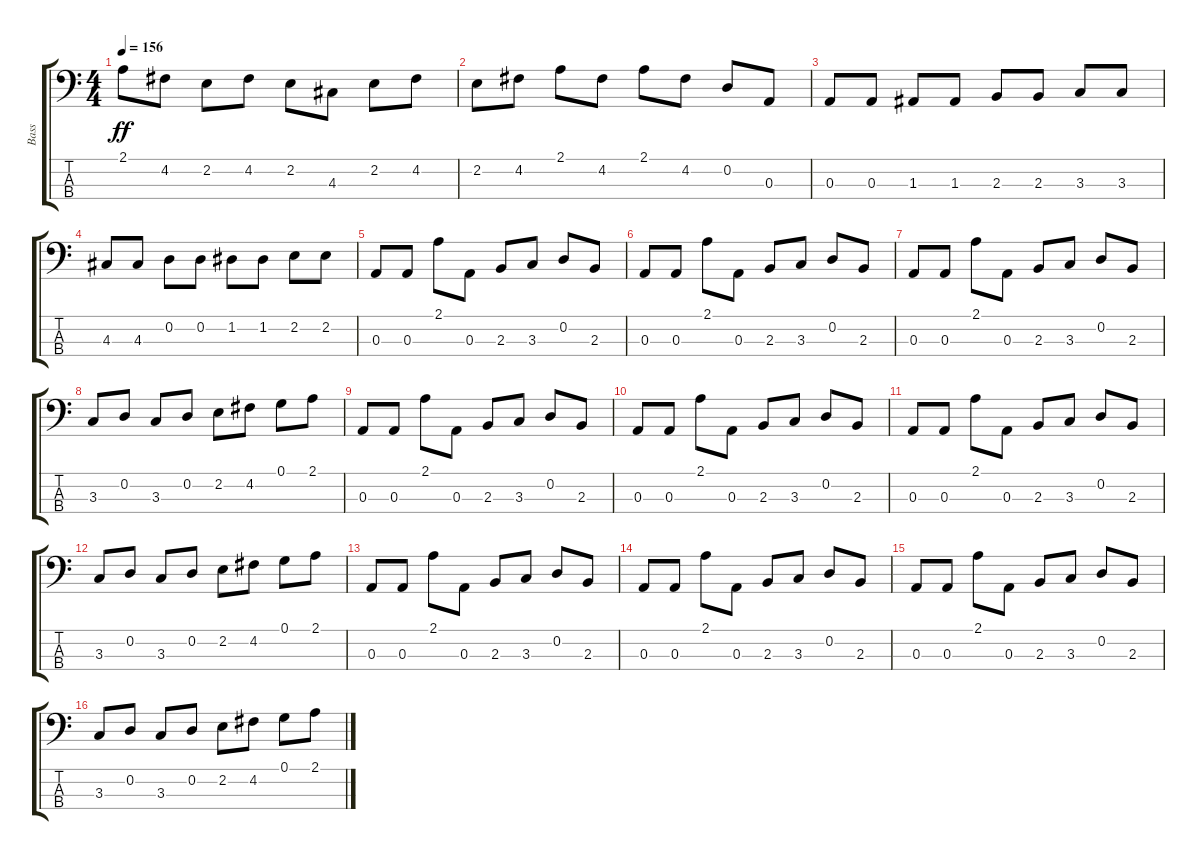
\track ("Bass" "Bass") {instrument electricbassfinger}
\staff {score tabs}
\tuning (G2 D2 A1 E1) {hide}
\ts (4 4)
\tempo 156
\clef f4
\ks c
2.1.8{dy ff} 4.2.8 2.2.8 4.2.8 2.2.8 4.3.8 2.2.8 4.2.8 |
2.2.8 4.2.8 2.1.8 4.2.8 2.1.8 4.2.8 0.2.8 0.3.8 |
0.3.8 0.3.8 1.3.8 1.3.8 2.3.8 2.3.8 3.3.8 3.3.8 |
4.3.8 4.3.8 0.2.8 0.2.8 1.2.8 1.2.8 2.2.8 2.2.8 |
0.3.8 0.3.8 2.1.8 0.3.8 2.3.8 3.3.8 0.2.8 2.3.8 |
0.3.8 0.3.8 2.1.8 0.3.8 2.3.8 3.3.8 0.2.8 2.3.8 |
0.3.8 0.3.8 2.1.8 0.3.8 2.3.8 3.3.8 0.2.8 2.3.8 |
3.3.8 0.2.8 3.3.8 0.2.8 2.2.8 4.2.8 0.1.8 2.1.8 |
0.3.8 0.3.8 2.1.8 0.3.8 2.3.8 3.3.8 0.2.8 2.3.8 |
0.3.8 0.3.8 2.1.8 0.3.8 2.3.8 3.3.8 0.2.8 2.3.8 |
0.3.8 0.3.8 2.1.8 0.3.8 2.3.8 3.3.8 0.2.8 2.3.8 |
3.3.8 0.2.8 3.3.8 0.2.8 2.2.8 4.2.8 0.1.8 2.1.8 |
0.3.8 0.3.8 2.1.8 0.3.8 2.3.8 3.3.8 0.2.8 2.3.8 |
0.3.8 0.3.8 2.1.8 0.3.8 2.3.8 3.3.8 0.2.8 2.3.8 |
0.3.8 0.3.8 2.1.8 0.3.8 2.3.8 3.3.8 0.2.8 2.3.8 |
3.3.8 0.2.8 3.3.8 0.2.8 2.2.8 4.2.8 0.1.8 2.1.8
